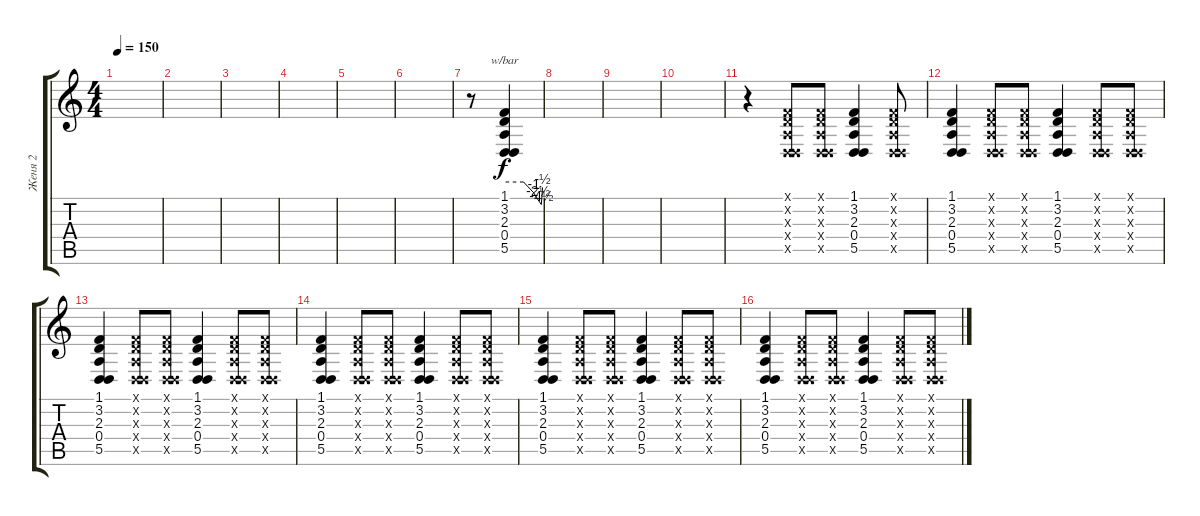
\track ("Женя 2" "Женя 2") {instrument pad4choir}
\staff {score tabs}
\tuning (E4 B3 G3 D3 A2 E2) {hide}
\ts (4 4)
\tempo 150
\clef g2
\ks c
|
|
|
|
|
|
r.8{volume 9 instrument distortionguitar} (1.1 3.2 2.3 0.4 5.5).4{tbe (custom default 0 0 30 0 46 -4 53 -10 58 -18 60 -2)} |
|
|
|
r.4 (1.1{x} 3.2{x} 2.3{x} 0.4{x} 5.5{x}).8 (1.1{x} 3.2{x} 2.3{x} 0.4{x} 5.5{x}).8 (1.1 3.2 2.3 0.4 5.5).4 (1.1{x} 3.2{x} 2.3{x} 0.4{x} 5.5{x}).8 |
(1.1 3.2 2.3 0.4 5.5).4 (1.1{x} 3.2{x} 2.3{x} 0.4{x} 5.5{x}).8 (1.1{x} 3.2{x} 2.3{x} 0.4{x} 5.5{x}).8 (1.1 3.2 2.3 0.4 5.5).4 (1.1{x} 3.2{x} 2.3{x} 0.4{x} 5.5{x}).8 (1.1{x} 3.2{x} 2.3{x} 0.4{x} 5.5{x}).8 |
(1.1 3.2 2.3 0.4 5.5).4 (1.1{x} 3.2{x} 2.3{x} 0.4{x} 5.5{x}).8 (1.1{x} 3.2{x} 2.3{x} 0.4{x} 5.5{x}).8 (1.1 3.2 2.3 0.4 5.5).4 (1.1{x} 3.2{x} 2.3{x} 0.4{x} 5.5{x}).8 (1.1{x} 3.2{x} 2.3{x} 0.4{x} 5.5{x}).8 |
(1.1 3.2 2.3 0.4 5.5).4 (1.1{x} 3.2{x} 2.3{x} 0.4{x} 5.5{x}).8 (1.1{x} 3.2{x} 2.3{x} 0.4{x} 5.5{x}).8 (1.1 3.2 2.3 0.4 5.5).4 (1.1{x} 3.2{x} 2.3{x} 0.4{x} 5.5{x}).8 (1.1{x} 3.2{x} 2.3{x} 0.4{x} 5.5{x}).8 |
(1.1 3.2 2.3 0.4 5.5).4 (1.1{x} 3.2{x} 2.3{x} 0.4{x} 5.5{x}).8 (1.1{x} 3.2{x} 2.3{x} 0.4{x} 5.5{x}).8 (1.1 3.2 2.3 0.4 5.5).4 (1.1{x} 3.2{x} 2.3{x} 0.4{x} 5.5{x}).8 (1.1{x} 3.2{x} 2.3{x} 0.4{x} 5.5{x}).8 |
(1.1 3.2 2.3 0.4 5.5).4 (1.1{x} 3.2{x} 2.3{x} 0.4{x} 5.5{x}).8 (1.1{x} 3.2{x} 2.3{x} 0.4{x} 5.5{x}).8 (1.1 3.2 2.3 0.4 5.5).4 (1.1{x} 3.2{x} 2.3{x} 0.4{x} 5.5{x}).8 (1.1{x} 3.2{x} 2.3{x} 0.4{x} 5.5{x}).8
